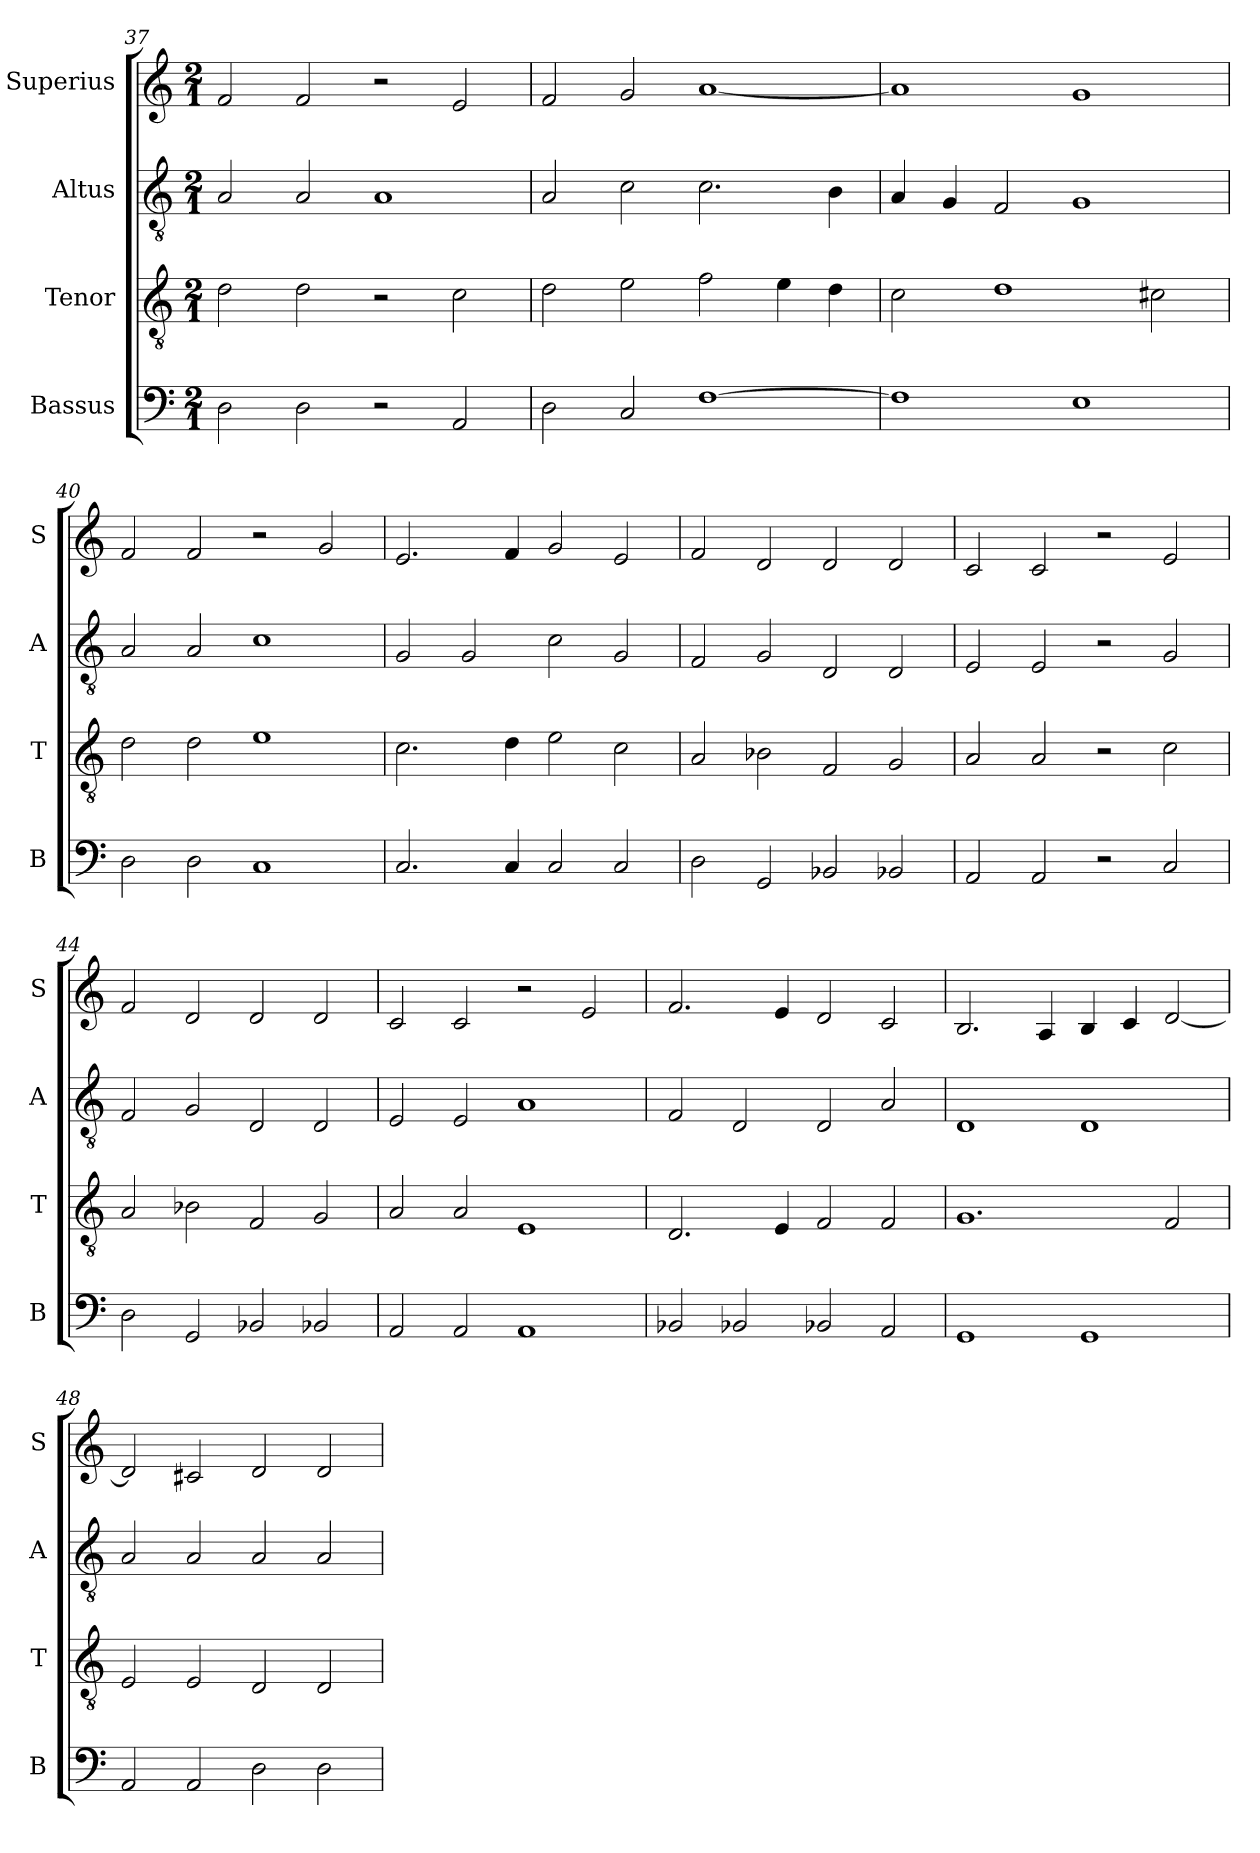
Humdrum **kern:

**kern	**kern	**kern	**kern
*part4	*part3	*part2	*part1
*staff4	*staff3	*staff2	*staff1
*I"Bassus	*I"Tenor	*I"Altus	*I"Superius
*I'B	*I'T	*I'A	*I'S
*clefF4	*clefGv2	*clefGv2	*clefG2
*k[]	*k[]	*k[]	*k[]
*C:	*C:	*C:	*C:
*M2/1	*M2/1	*M2/1	*M2/1
=37	=37	=37	=37
2D	2d	2A	2f
2D	2d	2A	2f
2r	2r	1A	2r
2AA	2c	.	2e
=38	=38	=38	=38
2D	2d	2A	2f
2C	2e	2c	2g
[1F	2f	2.c	[1a
.	4e	.	.
.	4d	4B	.
=39	=39	=39	=39
1F]	2c	4A	1a]
.	.	4G	.
.	1d	2F	.
1E	.	1G	1g
.	2c#X	.	.
=40	=40	=40	=40
2D	2d	2A	2f
2D	2d	2A	2f
1C	1e	1c	2r
.	.	.	2g
=41	=41	=41	=41
2.C	2.c	2G	2.e
.	.	2G	.
4C	4d	.	4f
2C	2e	2c	2g
2C	2c	2G	2e
=42	=42	=42	=42
2D	2A	2F	2f
2GG	2B-X	2G	2d
2BB-X	2F	2D	2d
2BB-X	2G	2D	2d
=43	=43	=43	=43
2AA	2A	2E	2c
2AA	2A	2E	2c
2r	2r	2r	2r
2C	2c	2G	2e
=44	=44	=44	=44
2D	2A	2F	2f
2GG	2B-X	2G	2d
2BB-X	2F	2D	2d
2BB-X	2G	2D	2d
=45	=45	=45	=45
2AA	2A	2E	2c
2AA	2A	2E	2c
1AA	1E	1A	2r
.	.	.	2e
=46	=46	=46	=46
2BB-X	2.D	2F	2.f
2BB-X	.	2D	.
.	4E	.	4e
2BB-X	2F	2D	2d
2AA	2F	2A	2c
=47	=47	=47	=47
1GG	1.G	1D	2.B
.	.	.	4A
1GG	.	1D	4B
.	.	.	4c
.	2F	.	[2d
=48	=48	=48	=48
2AA	2E	2A	2d]
2AA	2E	2A	2c#X
2D	2D	2A	2d
2D	2D	2A	2d
=	=	=	=
*-	*-	*-	*-
